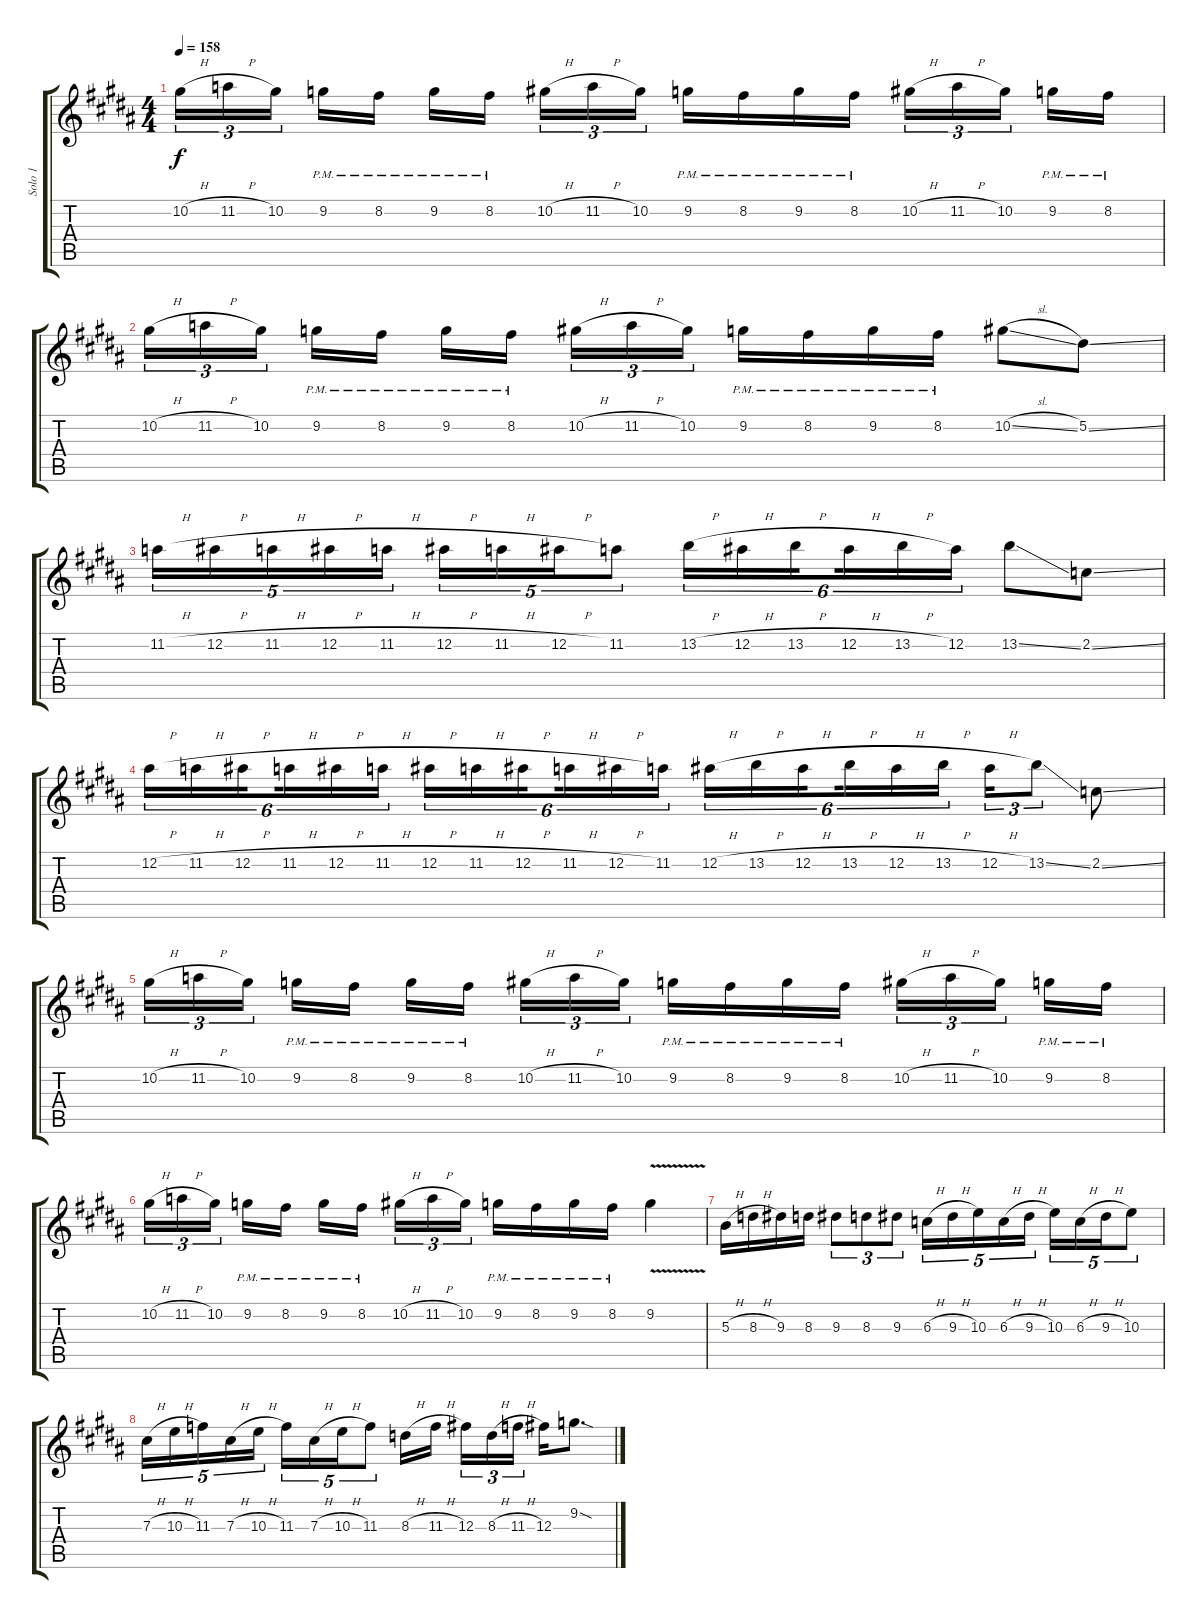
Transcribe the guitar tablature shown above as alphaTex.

\track ("Solo 1" "Solo 1") {instrument distortionguitar}
\staff {score tabs}
\tuning (Eb4 Bb3 Gb3 Db3 Ab2 Db2) {hide}
\ts (4 4)
\tempo 158
\clef g2
\ks b
10.2{h}.16{tu (3 2) dy f} 11.2{h}.16{tu (3 2)} 10.2.16{tu (3 2) beam splitsecondary} 9.2{pm}.16 8.2{pm}.16 9.2{pm}.16 8.2{pm}.16{beam splitsecondary} 10.2{h}.16{tu (3 2)} 11.2{h}.16{tu (3 2)} 10.2.16{tu (3 2)} 9.2{pm}.16 8.2{pm}.16 9.2{pm}.16 8.2{pm}.16 10.2{h}.16{tu (3 2)} 11.2{h}.16{tu (3 2)} 10.2.16{tu (3 2) beam splitsecondary} 9.2{pm}.16 8.2{pm}.16 |
\ks g#minor
10.2{h}.16{tu (3 2)} 11.2{h}.16{tu (3 2)} 10.2.16{tu (3 2) beam splitsecondary} 9.2{pm}.16 8.2{pm}.16 9.2{pm}.16 8.2{pm}.16{beam splitsecondary} 10.2{h}.16{tu (3 2)} 11.2{h}.16{tu (3 2)} 10.2.16{tu (3 2)} 9.2{pm}.16 8.2{pm}.16 9.2{pm}.16 8.2{pm}.16 10.2{sl}.8 5.2{ss}.8 |
\ks b
11.2{h}.16{tu (5 4)} 12.2{h}.16{tu (5 4)} 11.2{h}.16{tu (5 4)} 12.2{h}.16{tu (5 4)} 11.2{h}.16{tu (5 4)} 12.2{h}.16{tu (5 4)} 11.2{h}.16{tu (5 4)} 12.2{h}.16{tu (5 4)} 11.2.8{tu (5 4)} 13.2{h}.16{tu (6 4)} 12.2{h}.16{tu (6 4)} 13.2{h}.16{tu (6 4) beam splitsecondary} 12.2{h}.16{tu (6 4)} 13.2{h}.16{tu (6 4)} 12.2.16{tu (6 4)} 13.2{ss}.8 2.2{ss}.8 |
\ks g#minor
12.2{h}.16{tu (6 4)} 11.2{h}.16{tu (6 4)} 12.2{h}.16{tu (6 4) beam splitsecondary} 11.2{h}.16{tu (6 4)} 12.2{h}.16{tu (6 4)} 11.2{h}.16{tu (6 4)} 12.2{h}.16{tu (6 4)} 11.2{h}.16{tu (6 4)} 12.2{h}.16{tu (6 4) beam splitsecondary} 11.2{h}.16{tu (6 4)} 12.2{h}.16{tu (6 4)} 11.2.16{tu (6 4)} 12.2{h}.16{tu (6 4)} 13.2{h}.16{tu (6 4)} 12.2{h}.16{tu (6 4) beam splitsecondary} 13.2{h}.16{tu (6 4)} 12.2{h}.16{tu (6 4)} 13.2{h}.16{tu (6 4)} 12.2{h}.16{tu (3 2)} 13.2{ss}.8{tu (3 2)} 2.2{ss}.8 |
\ks b
10.2{h}.16{tu (3 2)} 11.2{h}.16{tu (3 2)} 10.2.16{tu (3 2) beam splitsecondary} 9.2{pm}.16 8.2{pm}.16 9.2{pm}.16 8.2{pm}.16{beam splitsecondary} 10.2{h}.16{tu (3 2)} 11.2{h}.16{tu (3 2)} 10.2.16{tu (3 2)} 9.2{pm}.16 8.2{pm}.16 9.2{pm}.16 8.2{pm}.16 10.2{h}.16{tu (3 2)} 11.2{h}.16{tu (3 2)} 10.2.16{tu (3 2) beam splitsecondary} 9.2{pm}.16 8.2{pm}.16 |
\ks g#minor
10.2{h}.16{tu (3 2)} 11.2{h}.16{tu (3 2)} 10.2.16{tu (3 2) beam splitsecondary} 9.2{pm}.16 8.2{pm}.16 9.2{pm}.16 8.2{pm}.16{beam splitsecondary} 10.2{h}.16{tu (3 2)} 11.2{h}.16{tu (3 2)} 10.2.16{tu (3 2)} 9.2{pm}.16 8.2{pm}.16 9.2{pm}.16 8.2{pm}.16 9.2{v}.4 |
\ks b
5.3{h}.16 8.3{h}.16 9.3.16 8.3.16 9.3.8{tu (3 2)} 8.3.8{tu (3 2)} 9.3.8{tu (3 2)} 6.3{h}.16{tu (5 4)} 9.3{h}.16{tu (5 4)} 10.3.16{tu (5 4)} 6.3{h}.16{tu (5 4)} 9.3{h}.16{tu (5 4)} 10.3.16{tu (5 4)} 6.3{h}.16{tu (5 4)} 9.3{h}.16{tu (5 4)} 10.3.8{tu (5 4)} |
\ks g#minor
7.3{h}.16{tu (5 4)} 10.3{h}.16{tu (5 4)} 11.3.16{tu (5 4)} 7.3{h}.16{tu (5 4)} 10.3{h}.16{tu (5 4)} 11.3.16{tu (5 4)} 7.3{h}.16{tu (5 4)} 10.3{h}.16{tu (5 4)} 11.3.8{tu (5 4)} 8.3{h}.16 11.3{h}.16{beam splitsecondary} 12.3.16{tu (3 2)} 8.3{h}.16{tu (3 2)} 11.3{h}.16{tu (3 2)} 12.3.16 9.2{sod}.8{d}
